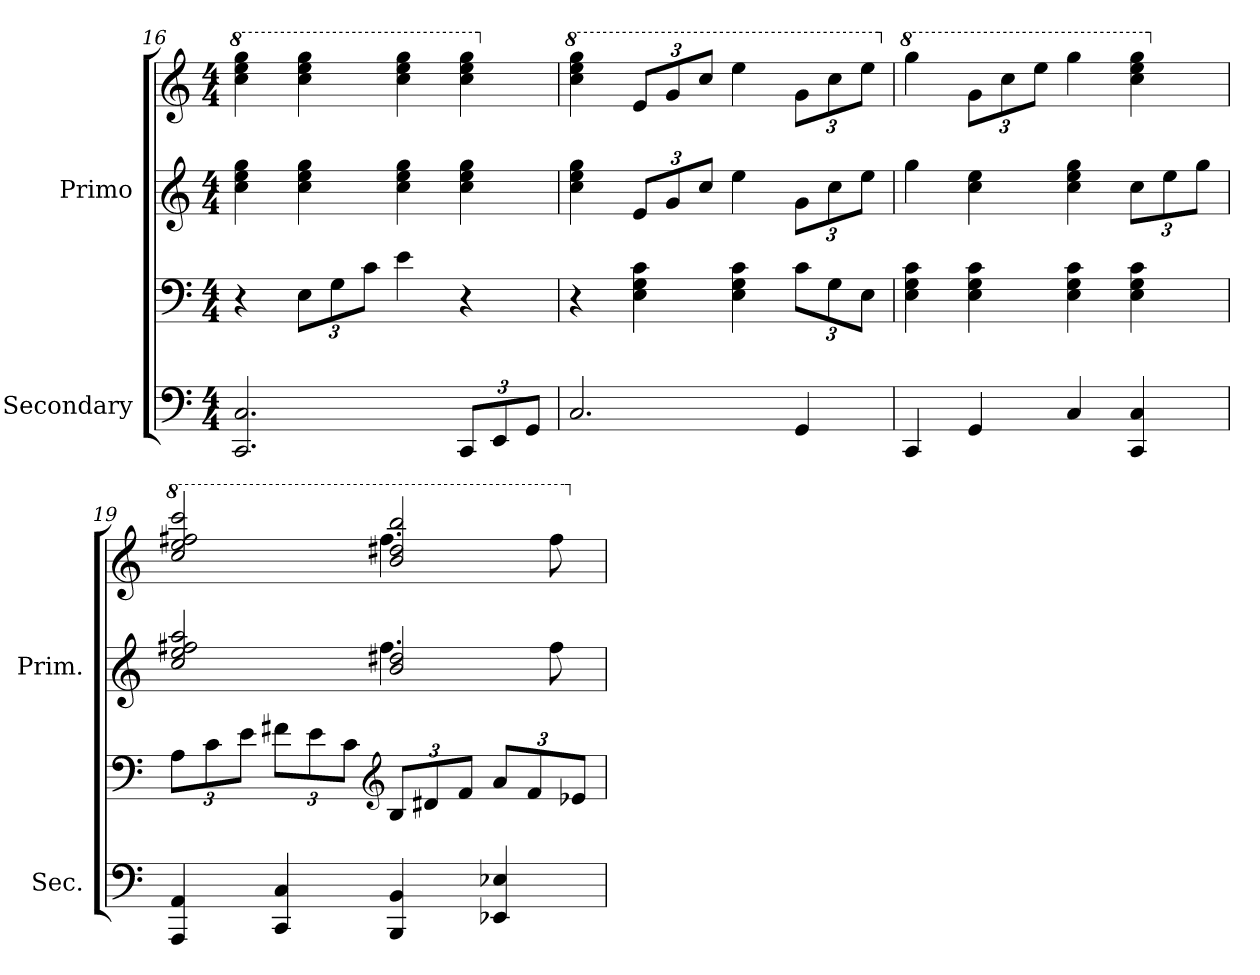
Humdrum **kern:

**kern	**kern	**kern	**kern
*part2	*part2	*part1	*part1
*staff4	*staff3	*staff2	*staff1
*I"Secondary	*	*I"Primo	*
*I'Sec.	*	*I'Prim.	*
*clefF4	*clefF4	*clefG2	*clefG2
*k[]	*k[]	*k[]	*k[]
*M4/4	*M4/4	*M4/4	*M4/4
*	*	*	*8va
=16	=16	=16	=16
2.CC/ 2.C/	4r	4cc\ 4ee\ 4gg\	4ccc\ 4eee\ 4ggg\
*	*Xbrackettup	*	*
.	12E\L	4cc\ 4ee\ 4gg\	4ccc\ 4eee\ 4ggg\
.	12G\	.	.
.	12c\J	.	.
.	4e\	4cc\ 4ee\ 4gg\	4ccc\ 4eee\ 4ggg\
*Xbrackettup	*	*	*
12CC/L	4r	4cc\ 4ee\ 4gg\	4ccc\ 4eee\ 4ggg\
12EE/	.	.	.
12GG/J	.	.	.
=17	=17	=17	=17
*	*	*	*X8va
*	*	*	*8va
2.C/	4r	4cc\ 4ee\ 4gg\	4ccc\ 4eee\ 4ggg\
*	*	*Xbrackettup	*Xbrackettup
.	4E\ 4G\ 4c\	12e/L	12ee/L
.	.	12g/	12gg/
.	.	12cc/J	12ccc/J
.	4E\ 4G\ 4c\	4ee\	4eee\
4GG/	12c\L	12g\L	12gg\L
.	12G\	12cc\	12ccc\
.	12E\J	12ee\J	12eee\J
=18	=18	=18	=18
*	*	*	*X8va
*	*	*	*8va
4CC/	4E\ 4G\ 4c\	4gg\	4ggg\
4GG/	4E\ 4G\ 4c\	4cc\ 4ee\	12gg\L
.	.	.	12ccc\
.	.	.	12eee\J
4C/	4E\ 4G\ 4c\	4cc\ 4ee\ 4gg\	4ggg\
4CC/ 4C/	4E\ 4G\ 4c\	12cc\L	4ccc\ 4eee\ 4ggg\
.	.	12ee\	.
.	.	12gg\J	.
!!LO:LB:g=z
=19	=19	=19	=19
*	*	*^	*
*	*	*	*	*X8va
*	*	*	*	*8va
*	*	*	*	*^
4AAA/ 4AA/	12A\L	2cc/ 2ee/ 2ff#X/ 2aa/	2ryy	2ccc/ 2eee/ 2fff#X/ 2cccc/	2ryy
.	12c\	.	.	.	.
.	12e\J	.	.	.	.
4CC/ 4C/	12f#X\L	.	.	.	.
.	12e\	.	.	.	.
.	12c\J	.	.	.	.
*	*clefG2	*	*	*	*
4BBB/ 4BB/	12B/L	2b/ 2dd#X/	4.ff#\	2bb/ 2ddd#X/ 2bbb/	4.fff#\
.	12d#X/	.	.	.	.
.	12f#/J	.	.	.	.
4EE-X/ 4E-X/	12a/L	.	.	.	.
.	12f#/	.	.	.	.
.	.	.	8ff#\	.	8fff#\
.	12e-X/J	.	.	.	.
*	*	*v	*v	*	*
*	*	*	*v	*v
*	*	*	*X8va
=	=	=	=
*-	*-	*-	*-
